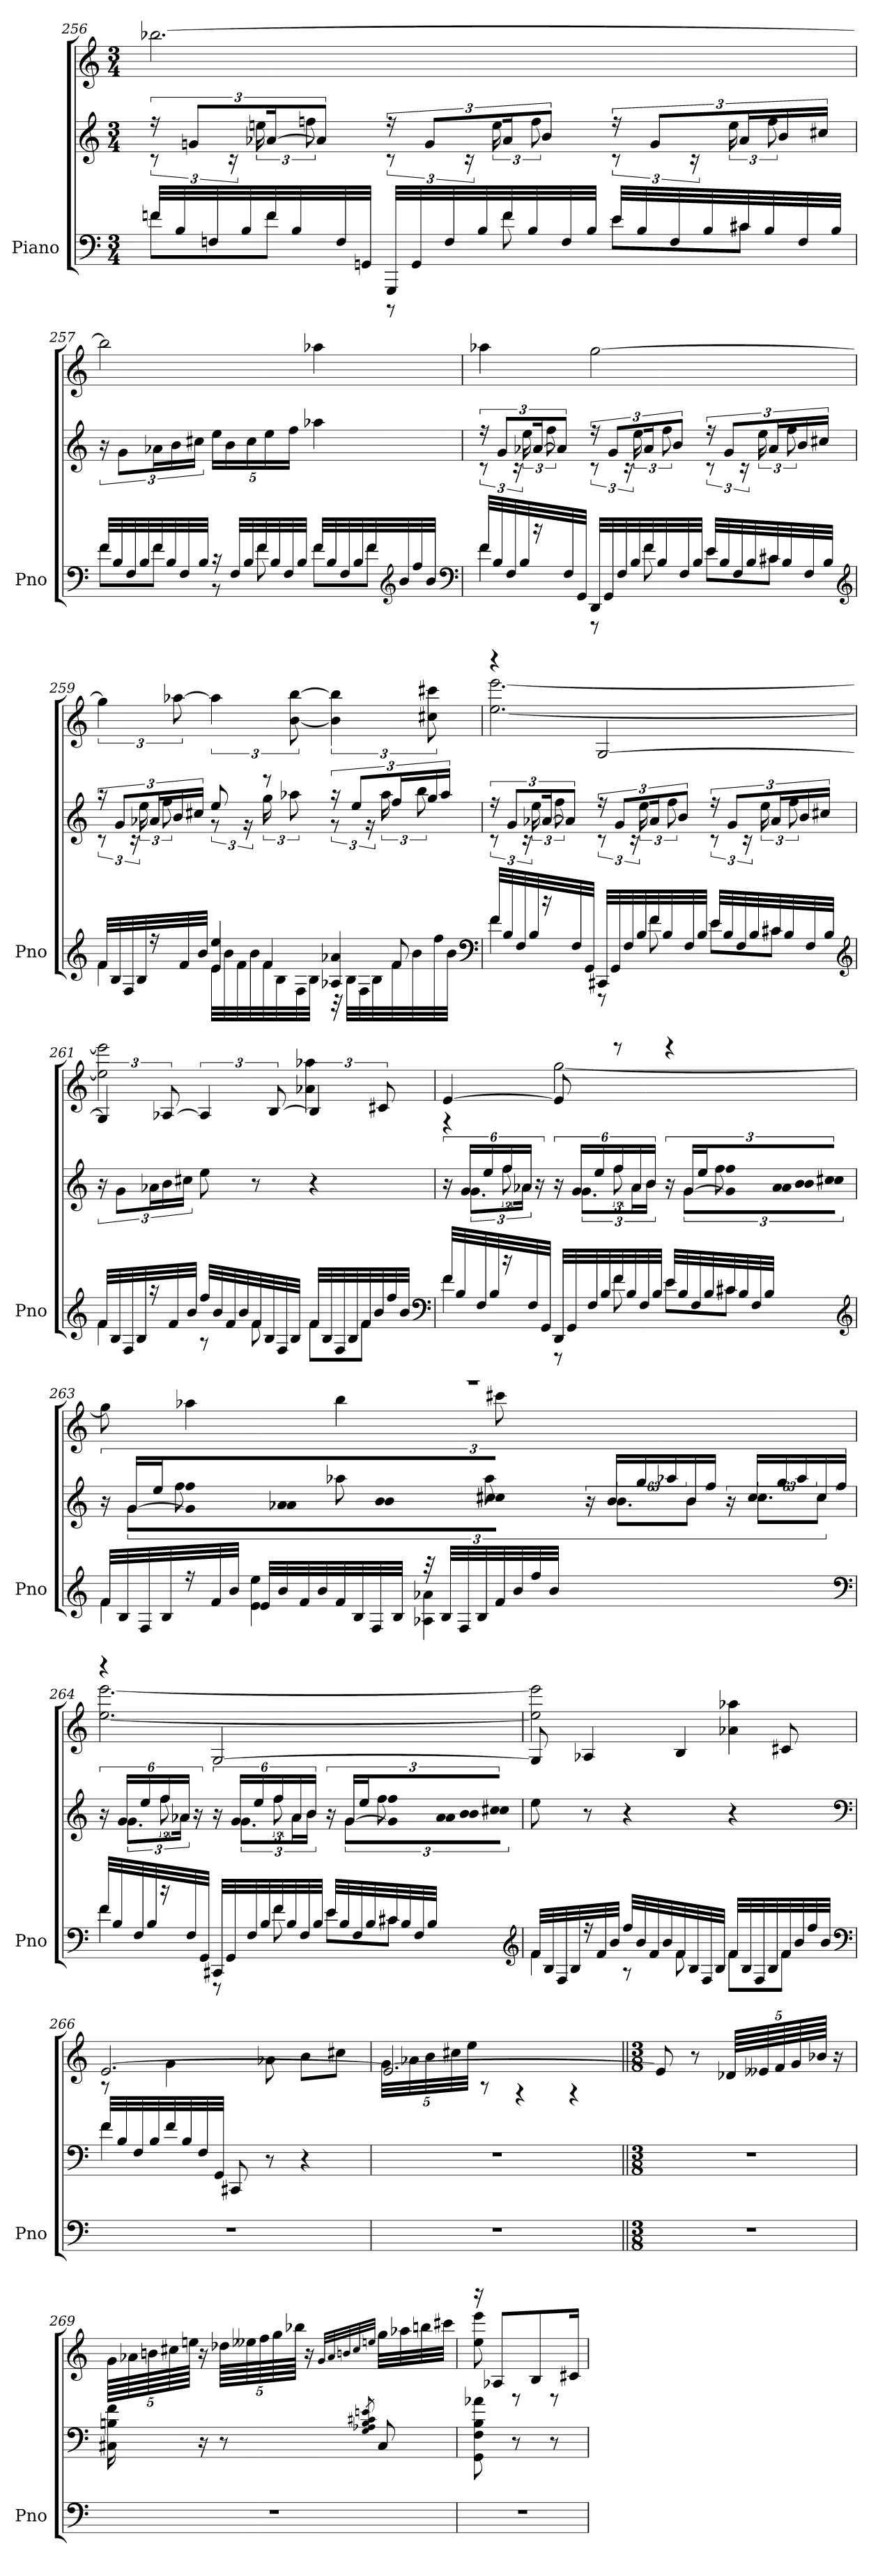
**kern	**kern	**kern
*part1	*part1	*part1
*staff3	*staff2	*staff1
*I"Piano	*	*
*I'Pno	*	*
*clefF4	*clefG2	*clefG2
*k[]	*k[]	*k[]
*M3/4	*M3/4	*M3/4
=256	=256	=256
*^	*^	*
32fLLL	8fnL	24r	12r	[2.bb-X
32B	.	.	.	.
.	.	12gnL	.	.
32Fn	.	.	.	.
.	.	.	24r	.
32B	.	.	.	.
32f	8fJ	[24a-XK	24een	.
32B	.	.	.	.
.	.	12a-J]	12ffn	.
32F	.	.	.	.
32GGnJJJ	.	.	.	.
32GGGLLL	8r	24r	12r	.
32GG	.	.	.	.
.	.	12gL	.	.
32F	.	.	.	.
.	.	.	24r	.
32B	.	.	.	.
32f	8f	24a-K	24ee	.
32B	.	.	.	.
.	.	12bJ	12ff	.
32F	.	.	.	.
32BJJJ	.	.	.	.
32eLLL	8eL	24r	12r	.
32B	.	.	.	.
.	.	12gL	.	.
32F	.	.	.	.
.	.	.	24r	.
32B	.	.	.	.
32c#X	8c#XJ	24a-L	24ee	.
32B	.	.	.	.
.	.	24b	12ff	.
32F	.	.	.	.
.	.	24cc#XJJ	.	.
32BJJJ	.	.	.	.
*	*	*v	*v	*
=257	=257	=257	=257
32fLLL	8fL	24r	2bb-]
32B	.	.	.
.	.	12g\L	.
32F	.	.	.
32B	.	.	.
32f	8fJ	24a-XL	.
32B	.	.	.
.	.	24b	.
32F	.	.	.
.	.	24cc#XJJ	.
32BJJJ	.	.	.
16r	8r	20eeLL	.
.	.	20b	.
32FLLL	.	.	.
32B	.	.	.
.	.	20cc#	.
32f	8f	.	.
.	.	20ee	.
32B	.	.	.
32F	.	.	.
.	.	20ffJJ	.
32BJJJ	.	.	.
32fLLL	8fL	4aa-X	4aa-X
32B	.	.	.
32F	.	.	.
32B	.	.	.
32f	8fJ	.	.
*clefG2	*	*	*
32b	.	.	.
32ff	.	.	.
32bJJJ	.	.	.
*clefF4	*	*	*
=258	=258	=258	=258
*	*	*^	*
32fLLL	4f	24r	12r	4aa-X
32B	.	.	.	.
.	.	12gL	.	.
32F	.	.	.	.
.	.	.	24r	.
32B	.	.	.	.
16r	.	[24a-XK	24ee	.
.	.	12a-J]	12ff	.
32F	.	.	.	.
32GGJJJ	.	.	.	.
32DDLLL	8r	24r	12r	[2gg
32GG	.	.	.	.
.	.	12gL	.	.
32F	.	.	.	.
.	.	.	24r	.
32B	.	.	.	.
32f	8f	24a-K	24ee	.
32B	.	.	.	.
.	.	12bJ	12ff	.
32F	.	.	.	.
32BJJJ	.	.	.	.
32eLLL	8eL	24r	12r	.
32B	.	.	.	.
.	.	12gL	.	.
32F	.	.	.	.
.	.	.	24r	.
32B	.	.	.	.
32c#X	8c#XJ	24a-L	24ee	.
32B	.	.	.	.
.	.	24b	12ff	.
32F	.	.	.	.
.	.	24cc#XJJ	.	.
32BJJJ	.	.	.	.
*v	*v	*	*	*
*clefG2	*	*	*
=259	=259	=259	=259
*^	*	*	*
*	*^	*	*	*
32fLLL	4f	4ryy	24r	12r	6gg]
32B	.	.	.	.	.
.	.	.	12gL	.	.
32F	.	.	.	.	.
.	.	.	.	24r	.
32B	.	.	.	.	.
16r	.	.	24a-XL	24ee	.
.	.	.	24b	12ff	[12aa-X
32f	.	.	.	.	.
.	.	.	24cc#XJJ	.	.
32bJJJ	.	.	.	.	.
8ryy	32eLLL	4e 4ee	8ee	12r	6aa-]
.	32b	.	.	.	.
.	32f	.	.	.	.
.	.	.	.	24r	.
.	32b	.	.	.	.
4f	32f	.	8r	24gg	.
.	32B	.	.	.	.
.	.	.	.	12aa-X	[12b [12bb
.	32F	.	.	.	.
.	32BJJJ	.	.	.	.
.	32rBB	4A-X 4a-X	24r	12r	6b] 6bb]
.	32BLLL	.	.	.	.
.	.	.	12eeL	.	.
.	32F	.	.	.	.
.	.	.	.	24r	.
.	32B	.	.	.	.
8f	32f	.	24ffL	24aa-	.
.	32b	.	.	.	.
.	.	.	24gg	12bb	12cc#X 12ccc#X
.	32ff	.	.	.	.
.	.	.	24aa-JJ	.	.
.	32bJJJ	.	.	.	.
*v	*v	*v	*	*	*
*clefF4	*	*	*
=260	=260	=260	=260
*^	*	*	*^
32fLLL	4f	24r	12r	4r	[2.ee [2.eee
32B	.	.	.	.	.
.	.	12gL	.	.	.
32F	.	.	.	.	.
.	.	.	24r	.	.
32B	.	.	.	.	.
16r	.	[24a-XK	24ee	.	.
.	.	12a-J]	12ff	.	.
32F	.	.	.	.	.
32GGJJJ	.	.	.	.	.
32CC#XLLL	8r	24r	12r	[2G	.
32GG	.	.	.	.	.
.	.	12gL	.	.	.
32F	.	.	.	.	.
.	.	.	24r	.	.
32B	.	.	.	.	.
32f	8f	24a-K	24ee	.	.
32B	.	.	.	.	.
.	.	12bJ	12ff	.	.
32F	.	.	.	.	.
32BJJJ	.	.	.	.	.
32eLLL	8eL	24r	12r	.	.
32B	.	.	.	.	.
.	.	12gL	.	.	.
32F	.	.	.	.	.
.	.	.	24r	.	.
32B	.	.	.	.	.
32c#X	8c#XJ	24a-L	24ee	.	.
32B	.	.	.	.	.
.	.	24b	12ff	.	.
32F	.	.	.	.	.
.	.	24cc#XJJ	.	.	.
32BJJJ	.	.	.	.	.
*	*	*v	*v	*	*
*clefG2	*	*	*	*
=261	=261	=261	=261	=261
32fLLL	4f	24r	6G]	2ee] 2eee]
32B	.	.	.	.
.	.	12g\L	.	.
32F	.	.	.	.
32B	.	.	.	.
16r	.	24a-XL	.	.
.	.	24b	[12A-X	.
32f	.	.	.	.
.	.	24cc#XJJ	.	.
32bJJJ	.	.	.	.
32ffLLL	8r	8ee	6A-]	.
32b	.	.	.	.
32f	.	.	.	.
32b	.	.	.	.
32f	8f	8r	.	.
32B	.	.	.	.
.	.	.	[12B	.
32F	.	.	.	.
32BJJJ	.	.	.	.
32fLLL	8fL	4r	6B]	4a-X 4aa-X
32B	.	.	.	.
32F	.	.	.	.
32B	.	.	.	.
32f	8fJ	.	.	.
32b	.	.	.	.
.	.	.	12c#X	.
32ff	.	.	.	.
32bJJJ	.	.	.	.
*clefF4	*	*	*	*
=262	=262	=262	=262	=262
*	*	*^	*	*
*	*	*	*^	*	*
32fLLL	4f	24ryy	8ryy	24r	[4e	4r
32B	.	.	.	.	.	.
.	.	12.g\L	.	24gLL	.	.
32F	.	.	.	.	.	.
.	.	.	.	24ee	.	.
32B	.	.	.	.	.	.
16r	.	.	12ff	24ff	.	.
.	.	24a-XJk	.	24a-XJJ	.	.
32F	.	.	.	.	.	.
.	.	24ryy	24ryy	24r	.	.
32GGJJJ	.	.	.	.	.	.
32DDLLL	8r	24ryy	8ryy	24r	8e]	[2gg
32GG	.	.	.	.	.	.
.	.	12.g\L	.	24gLL	.	.
32F	.	.	.	.	.	.
.	.	.	.	24ee	.	.
32B	.	.	.	.	.	.
32f	8f	.	12ff	24ff	8r	.
32B	.	.	.	.	.	.
.	.	24a-L	.	24a-	.	.
32F	.	.	.	.	.	.
.	.	24bJJ	24ryy	24bJJ	.	.
32BJJJ	.	.	.	.	.	.
32eLLL	8eL	24ryy	8ryy	24r	4r	.
32B	.	.	.	.	.	.
.	.	[12g\L	.	24gLL	.	.
32F	.	.	.	.	.	.
.	.	.	.	24ee	.	.
32B	.	.	.	.	.	.
32c#X	8c#XJ	32gLL]	8ff	32ffL	.	.
32B	.	32a-	.	32a-	.	.
32F	.	32b	.	32b	.	.
32BJJJ	.	32cc#XJJJ	.	32cc#XJJJ	.	.
*clefG2	*	*	*	*	*	*
=263	=263	=263	=263	=263	=263	=263
32fLLL	4f	24ryy	8ryy	24r	2.r	8gg]
32B	.	.	.	.	.	.
.	.	[12g\L	.	24gLL	.	.
32F	.	.	.	.	.	.
.	.	.	.	24ee	.	.
32B	.	.	.	.	.	.
16r	.	32gLL]	8ff	32ffL	.	4aa-X
.	.	32a-X	.	32a-X	.	.
32f	.	32b	.	32b	.	.
32bJJJ	.	32cc#XJJJ	.	32cc#XJJJ	.	.
32eLLL	4e 4ee	24ryy	8ryy	24r	.	.
32b	.	.	.	.	.	.
.	.	12.b\L	.	24bLL	.	.
32f	.	.	.	.	.	.
.	.	.	.	24gg	.	.
32b	.	.	.	.	.	.
32f	.	.	8aa-X	24aa-X	.	4bb
32B	.	.	.	.	.	.
.	.	12bJ	.	24b	.	.
32F	.	.	.	.	.	.
.	.	.	.	24ffJJ	.	.
32BJJJ	.	.	.	.	.	.
32r	4A-X 4a-X	24ryy	8ryy	24r	.	.
32BLLL	.	.	.	.	.	.
.	.	12.cc#\L	.	24cc#LL	.	.
32F	.	.	.	.	.	.
.	.	.	.	24gg	.	.
32B	.	.	.	.	.	.
32f	.	.	8aa-	24aa-	.	8ccc#X
32b	.	.	.	.	.	.
.	.	12cc#J	.	24cc#	.	.
32ff	.	.	.	.	.	.
.	.	.	.	24ffJJ	.	.
32bJJJ	.	.	.	.	.	.
*clefF4	*	*	*	*	*	*
=264	=264	=264	=264	=264	=264	=264
32fLLL	4f	24ryy	8ryy	24r	4r	[2.ee [2.eee
32B	.	.	.	.	.	.
.	.	12.g\L	.	24gLL	.	.
32F	.	.	.	.	.	.
.	.	.	.	24ee	.	.
32B	.	.	.	.	.	.
16r	.	.	12ff	24ff	.	.
.	.	24a-XJk	.	24a-XJJ	.	.
32F	.	.	.	.	.	.
.	.	24ryy	24ryy	24r	.	.
32GGJJJ	.	.	.	.	.	.
32CC#XLLL	8r	24ryy	8ryy	24r	[2G	.
32GG	.	.	.	.	.	.
.	.	12.g\L	.	24gLL	.	.
32F	.	.	.	.	.	.
.	.	.	.	24ee	.	.
32B	.	.	.	.	.	.
32f	8f	.	12ff	24ff	.	.
32B	.	.	.	.	.	.
.	.	24a-L	.	24a-	.	.
32F	.	.	.	.	.	.
.	.	24bJJ	24ryy	24bJJ	.	.
32BJJJ	.	.	.	.	.	.
32eLLL	8eL	24ryy	8ryy	24r	.	.
32B	.	.	.	.	.	.
.	.	[12g\L	.	24gLL	.	.
32F	.	.	.	.	.	.
.	.	.	.	24ee	.	.
32B	.	.	.	.	.	.
32c#X	8c#XJ	32gLL]	8ff	32ffL	.	.
32B	.	32a-	.	32a-	.	.
32F	.	32b	.	32b	.	.
32BJJJ	.	32cc#XJJJ	.	32cc#XJJJ	.	.
*	*	*v	*v	*v	*	*
*clefG2	*	*	*	*
=265	=265	=265	=265	=265
32fLLL	4f	8ee	8G]	2ee] 2eee]
32B	.	.	.	.
32F	.	.	.	.
32B	.	.	.	.
16r	.	8r	4A-X	.
32f	.	.	.	.
32bJJJ	.	.	.	.
32ffLLL	8r	4r	.	.
32b	.	.	.	.
32f	.	.	.	.
32b	.	.	.	.
32f	8f	.	4B	.
32B	.	.	.	.
32F	.	.	.	.
32BJJJ	.	.	.	.
32fLLL	8fL	4r	.	4a-X 4aa-X
32B	.	.	.	.
32F	.	.	.	.
32B	.	.	.	.
32f	8fJ	.	8c#X	.
32b	.	.	.	.
32ff	.	.	.	.
32bJJJ	.	.	.	.
*v	*v	*	*	*
*clefF4	*clefF4	*	*
=266	=266	=266	=266
*	*^	*	*
2.r	32fLLL	4f	[2.e	8r
.	32B	.	.	.
.	32F	.	.	.
.	32B	.	.	.
.	32f	.	.	4g
.	32B	.	.	.
.	32F	.	.	.
.	32GGJJJ	.	.	.
.	8CC#X	4ryy	.	.
.	8r	.	.	8a-X
.	4r	4ryy	.	8bL
.	.	.	.	8cc#XJ
*	*v	*v	*	*
=267	=267	=267	=267
2.r	2.r	2.e_	40gLLL
.	.	.	40a-X
.	.	.	40b
.	.	.	40cc#X
.	.	.	40eeJJJ
.	.	.	8r
.	.	.	4r
.	.	.	4r
*	*	*v	*v
=268||	=268||	=268||
*M3/8	*M3/8	*M3/8
4.r	4.r	8e]
.	.	8r
.	.	80d-XLLLL
.	.	80e--X
.	.	80f
.	.	80g
.	.	80b-XJJJJ
.	.	16r
=269	=269	=269
4.r	16C#X 16Bn 16f	80gLLLL
.	.	80a-X
.	.	80bn
.	.	80cc#X
.	.	80eenJJJJ
.	16r	16r
.	8r	80dd-XLLLL
.	.	80ee--X
.	.	80ff
.	.	80gg
.	.	80bb-XJJJJ
.	.	16r
.	.	32qgLLL
.	.	32qa-
.	.	32qbn
.	.	32qcc#
.	8qG/ 8qA-X/ 8qB/ 8qc#X/ 8qen/	32qeenJJJ
.	8C#	32ggLLL
.	.	32aa-X
.	.	32bbn
.	.	32ccc#XJJJ
=270	=270	=270
*	*	*^
4.r	8GG 8F 8B 8a-X	16r	8ee 8eee
.	.	8A-XL	.
.	8r	.	8r
.	.	8B	.
.	8r	.	8r
.	.	16c#XJk	.
*	*	*v	*v
=	=	=
*-	*-	*-
